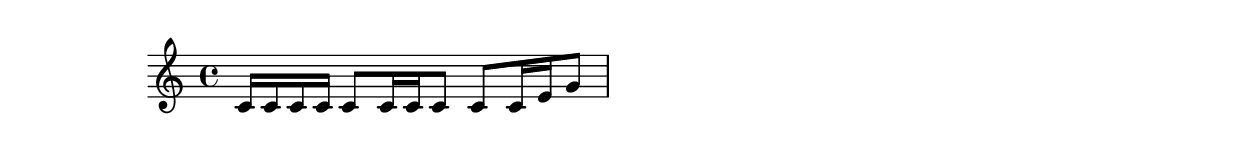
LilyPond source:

\version "1.7.18"

\header {

    texidoc = "French style beaming. In french beaming, the
    stems do not go to the outer beams."

}

\score { \notes
	 \relative c'
	 {
	     \property Voice.Stem \override #'french-beaming = ##t
	     c16-[ c c c]
	     c8-[ c16 c16 c8]
	     c8-[ c16 e16 g8]
	 }
     }

%% new-chords-done %%
